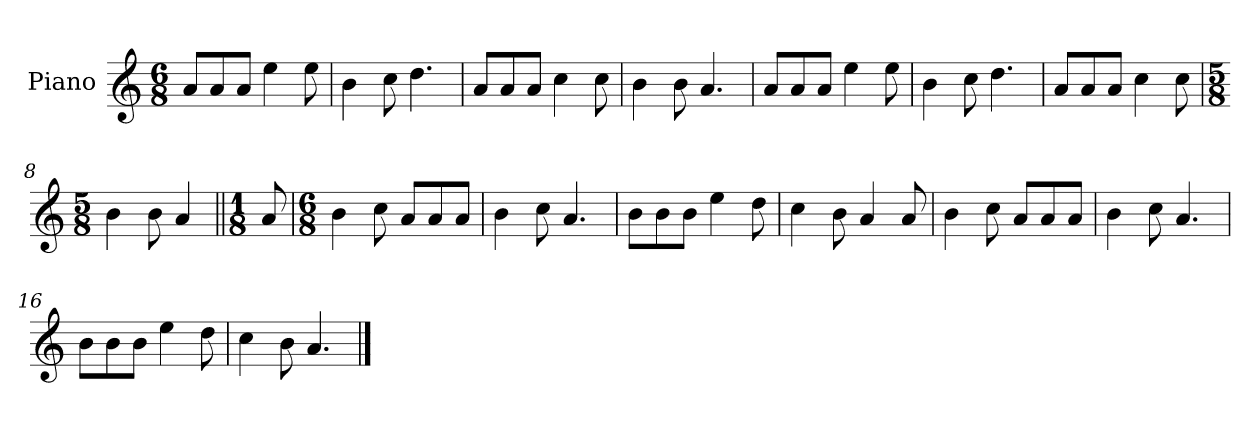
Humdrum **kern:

**kern
*part1
*staff1
*I"Piano
*I'Pno.
*clefG2
*k[]
*M6/8
=1
8a/L
8a/
8a/J
4ee\
8ee\
=2
4b\
8cc\
4.dd\
=3
8a/L
8a/
8a/J
4cc\
8cc\
=4
4b\
8b\
4.a/
=5
8a/L
8a/
8a/J
4ee\
8ee\
=6
4b\
8cc\
4.dd\
=7
8a/L
8a/
8a/J
4cc\
8cc\
=8
*M5/8
4b\
8b\
4a/
=9||
*M1/8
8a/
!!LO:LB:g=z
=10
*M6/8
4b\
8cc\
8a/L
8a/
8a/J
=11
4b\
8cc\
4.a/
=12
8b\L
8b\
8b\J
4ee\
8dd\
=13
4cc\
8b\
4a/
8a/
=14
4b\
8cc\
8a/L
8a/
8a/J
=15
4b\
8cc\
4.a/
=16
8b\L
8b\
8b\J
4ee\
8dd\
=17
4cc\
8b\
4.a/
==
*-
